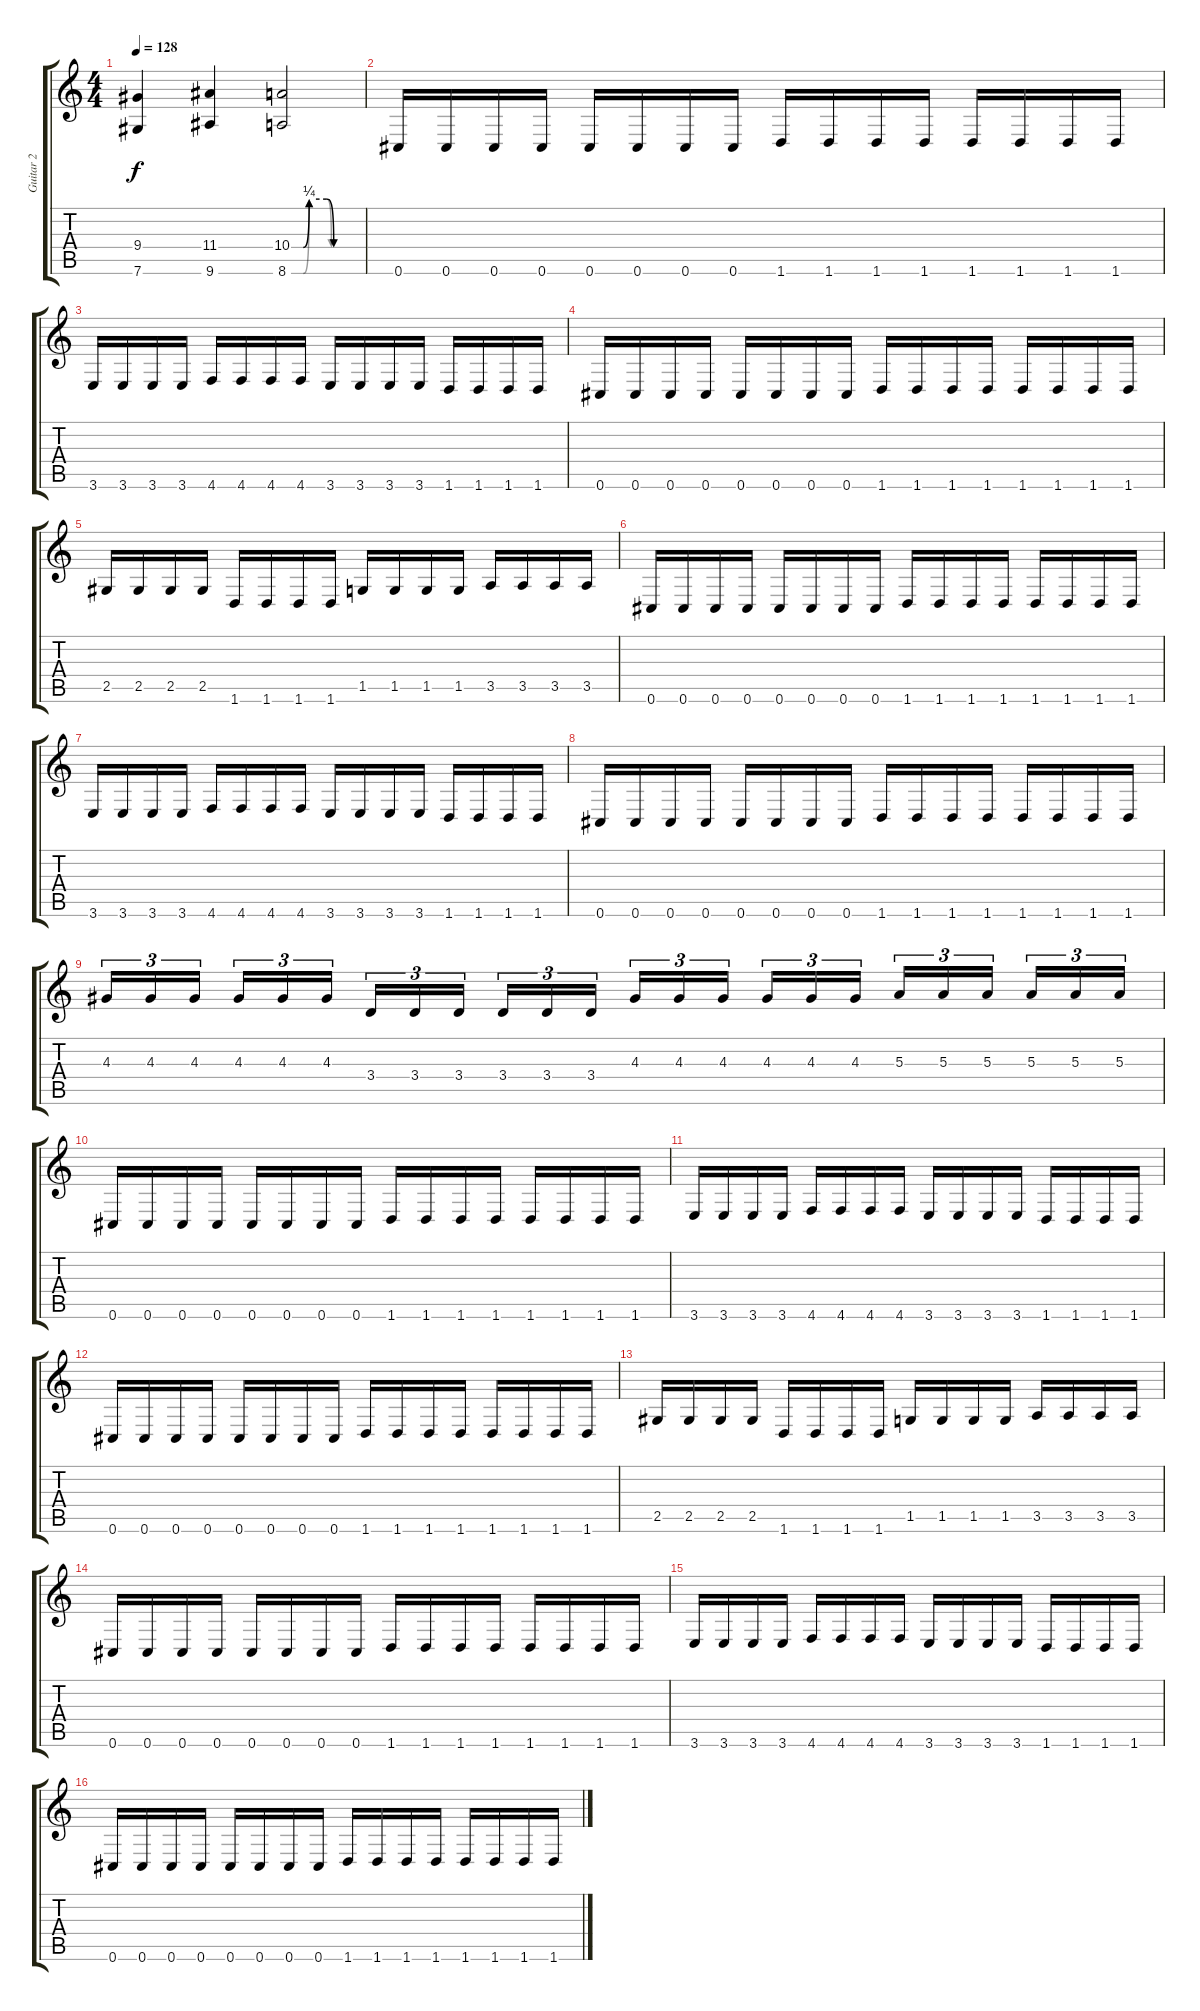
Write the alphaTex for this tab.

\track ("Guitar 2" "Guitar 2") {instrument distortionguitar}
\staff {score tabs}
\tuning (Db4 Ab3 E3 B2 Gb2 Db2) {hide}
\ts (4 4)
\tempo 128
\clef g2
\ks c
(9.4 7.6).4{dy f} (11.4 9.6).4 (10.4{be (custom 0 0 10 0 15 1 30 1 36 0 60 0)} 8.6{be (custom 0 0 10 0 15 1 30 1 34 0 60 0)}).2 |
0.6.16 0.6.16 0.6.16 0.6.16 0.6.16 0.6.16 0.6.16 0.6.16 1.6.16 1.6.16 1.6.16 1.6.16 1.6.16 1.6.16 1.6.16 1.6.16 |
3.6.16 3.6.16 3.6.16 3.6.16 4.6.16 4.6.16 4.6.16 4.6.16 3.6.16 3.6.16 3.6.16 3.6.16 1.6.16 1.6.16 1.6.16 1.6.16 |
0.6.16 0.6.16 0.6.16 0.6.16 0.6.16 0.6.16 0.6.16 0.6.16 1.6.16 1.6.16 1.6.16 1.6.16 1.6.16 1.6.16 1.6.16 1.6.16 |
2.5.16 2.5.16 2.5.16 2.5.16 1.6.16 1.6.16 1.6.16 1.6.16 1.5.16 1.5.16 1.5.16 1.5.16 3.5.16 3.5.16 3.5.16 3.5.16 |
0.6.16 0.6.16 0.6.16 0.6.16 0.6.16 0.6.16 0.6.16 0.6.16 1.6.16 1.6.16 1.6.16 1.6.16 1.6.16 1.6.16 1.6.16 1.6.16 |
3.6.16 3.6.16 3.6.16 3.6.16 4.6.16 4.6.16 4.6.16 4.6.16 3.6.16 3.6.16 3.6.16 3.6.16 1.6.16 1.6.16 1.6.16 1.6.16 |
0.6.16 0.6.16 0.6.16 0.6.16 0.6.16 0.6.16 0.6.16 0.6.16 1.6.16 1.6.16 1.6.16 1.6.16 1.6.16 1.6.16 1.6.16 1.6.16 |
4.3.16{tu (3 2)} 4.3.16{tu (3 2)} 4.3.16{tu (3 2) beam splitsecondary} 4.3.16{tu (3 2)} 4.3.16{tu (3 2)} 4.3.16{tu (3 2)} 3.4.16{tu (3 2)} 3.4.16{tu (3 2)} 3.4.16{tu (3 2) beam splitsecondary} 3.4.16{tu (3 2)} 3.4.16{tu (3 2)} 3.4.16{tu (3 2)} 4.3.16{tu (3 2)} 4.3.16{tu (3 2)} 4.3.16{tu (3 2) beam splitsecondary} 4.3.16{tu (3 2)} 4.3.16{tu (3 2)} 4.3.16{tu (3 2)} 5.3.16{tu (3 2)} 5.3.16{tu (3 2)} 5.3.16{tu (3 2) beam splitsecondary} 5.3.16{tu (3 2)} 5.3.16{tu (3 2)} 5.3.16{tu (3 2)} |
0.6.16 0.6.16 0.6.16 0.6.16 0.6.16 0.6.16 0.6.16 0.6.16 1.6.16 1.6.16 1.6.16 1.6.16 1.6.16 1.6.16 1.6.16 1.6.16 |
3.6.16 3.6.16 3.6.16 3.6.16 4.6.16 4.6.16 4.6.16 4.6.16 3.6.16 3.6.16 3.6.16 3.6.16 1.6.16 1.6.16 1.6.16 1.6.16 |
0.6.16 0.6.16 0.6.16 0.6.16 0.6.16 0.6.16 0.6.16 0.6.16 1.6.16 1.6.16 1.6.16 1.6.16 1.6.16 1.6.16 1.6.16 1.6.16 |
2.5.16 2.5.16 2.5.16 2.5.16 1.6.16 1.6.16 1.6.16 1.6.16 1.5.16 1.5.16 1.5.16 1.5.16 3.5.16 3.5.16 3.5.16 3.5.16 |
0.6.16 0.6.16 0.6.16 0.6.16 0.6.16 0.6.16 0.6.16 0.6.16 1.6.16 1.6.16 1.6.16 1.6.16 1.6.16 1.6.16 1.6.16 1.6.16 |
3.6.16 3.6.16 3.6.16 3.6.16 4.6.16 4.6.16 4.6.16 4.6.16 3.6.16 3.6.16 3.6.16 3.6.16 1.6.16 1.6.16 1.6.16 1.6.16 |
0.6.16 0.6.16 0.6.16 0.6.16 0.6.16 0.6.16 0.6.16 0.6.16 1.6.16 1.6.16 1.6.16 1.6.16 1.6.16 1.6.16 1.6.16 1.6.16
